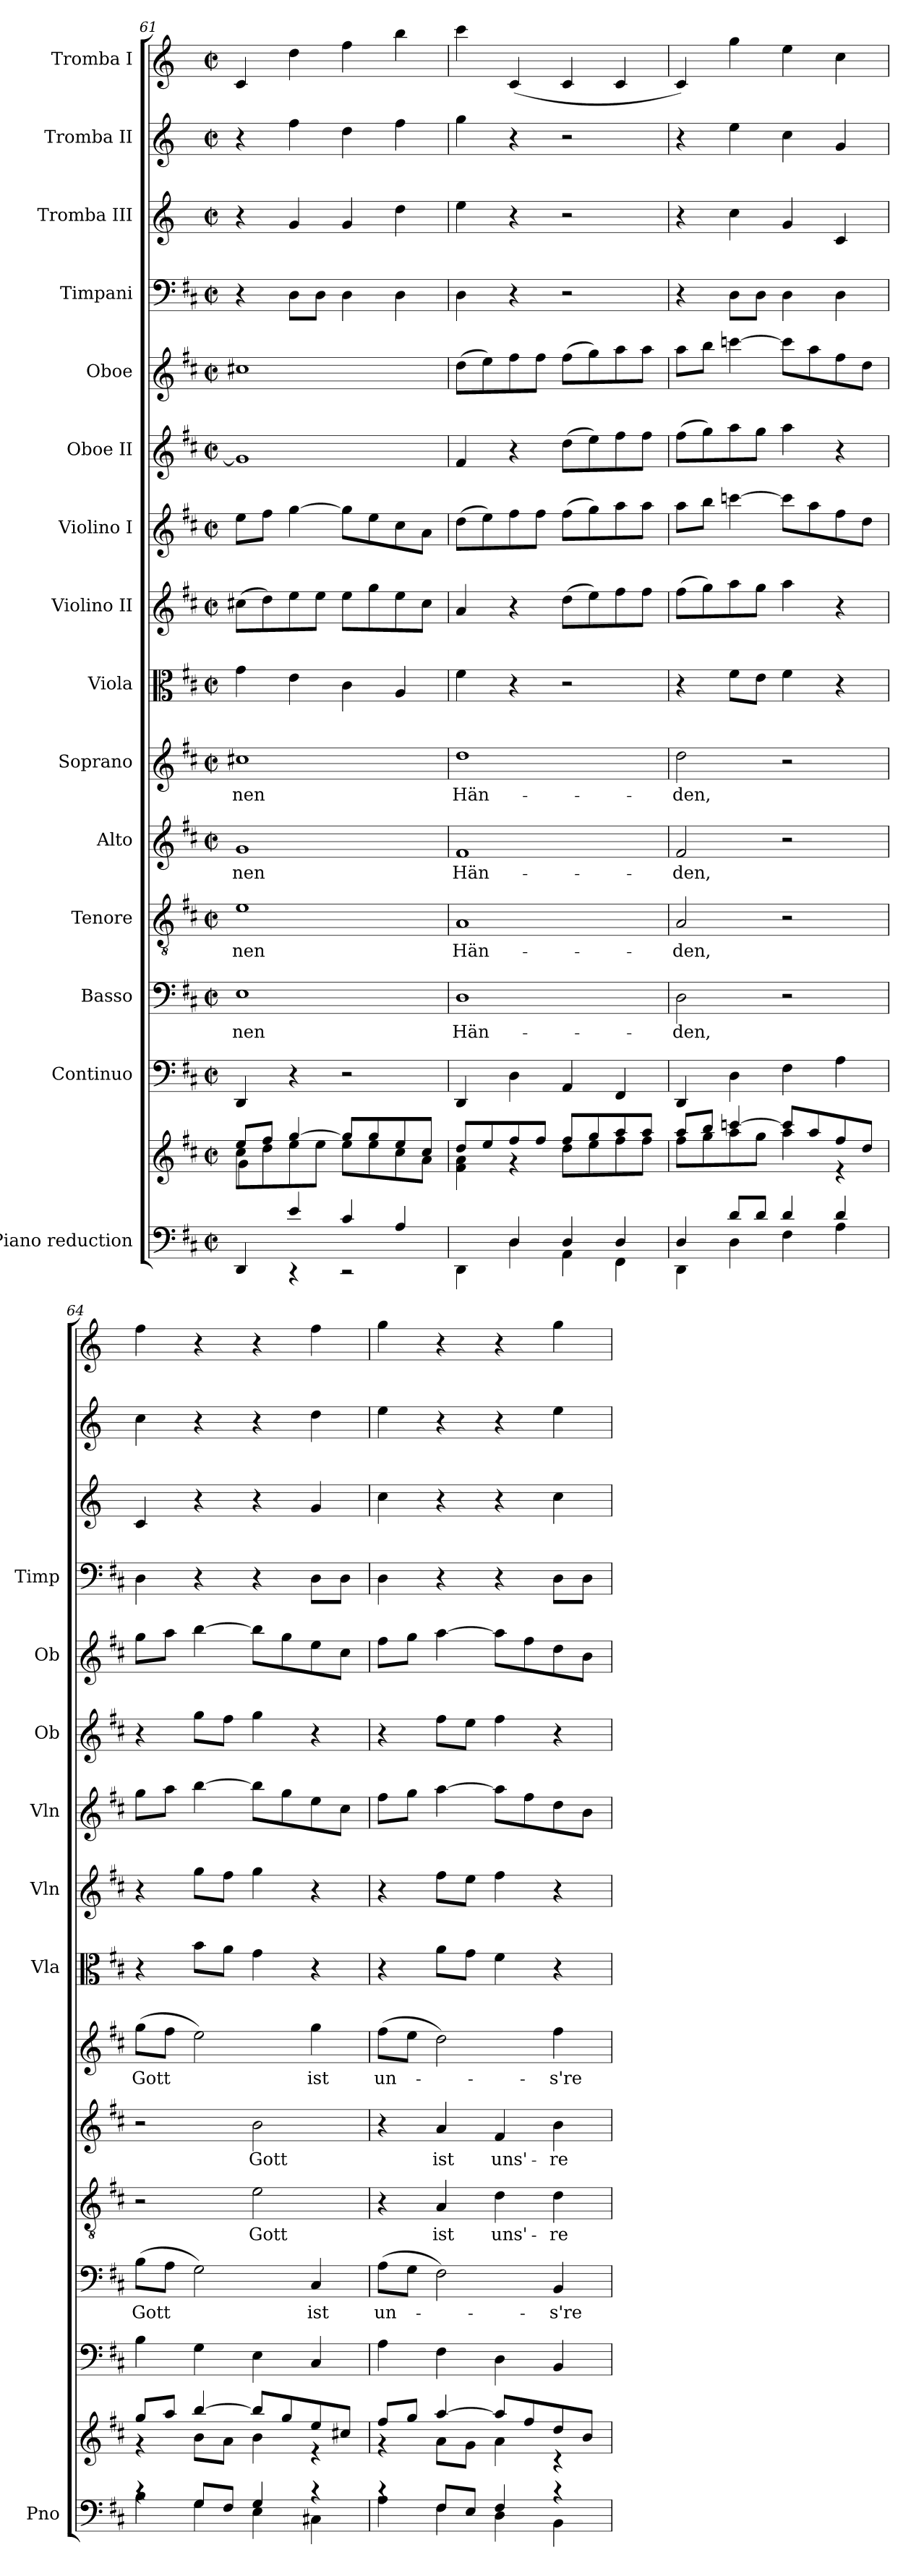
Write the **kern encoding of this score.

**kern	**kern	**kern	**kern	**text	**kern	**text	**kern	**text	**kern	**text	**kern	**kern	**kern	**kern	**kern	**kern	**kern	**kern	**kern
*part15	*part15	*part14	*part13	*part13	*part12	*part12	*part11	*part11	*part10	*part10	*part9	*part8	*part7	*part6	*part5	*part4	*part3	*part2	*part1
*staff16	*staff15	*staff14	*staff13	*staff13	*staff12	*staff12	*staff11	*staff11	*staff10	*staff10	*staff9	*staff8	*staff7	*staff6	*staff5	*staff4	*staff3	*staff2	*staff1
*I"Piano reduction	*	*I"Continuo	*I"Basso	*	*I"Tenore	*	*I"Alto	*	*I"Soprano	*	*I"Viola	*I"Violino II	*I"Violino I	*I"Oboe II	*I"Oboe	*I"Timpani	*I"Tromba III	*I"Tromba II	*I"Tromba I
*I'Pno	*	*	*	*	*	*	*	*	*	*	*I'Vla	*I'Vln	*I'Vln	*I'Ob	*I'Ob	*I'Timp	*	*	*
*clefF4	*clefG2	*clefF4	*clefF4	*	*clefGv2	*	*clefG2	*	*clefG2	*	*clefC3	*clefG2	*clefG2	*clefG2	*clefG2	*clefF4	*clefG2	*clefG2	*clefG2
*	*	*	*	*	*	*	*	*	*	*	*	*	*	*	*	*	*ITrd-1c-2	*ITrd-1c-2	*ITrd-1c-2
*k[f#c#]	*k[f#c#]	*k[f#c#]	*k[f#c#]	*	*k[f#c#]	*	*k[f#c#]	*	*k[f#c#]	*	*k[f#c#]	*k[f#c#]	*k[f#c#]	*k[f#c#]	*k[f#c#]	*k[f#c#]	*k[f#c#]	*k[f#c#]	*k[f#c#]
*M2/2	*M2/2	*M2/2	*M2/2	*	*M2/2	*	*M2/2	*	*M2/2	*	*M2/2	*M2/2	*M2/2	*M2/2	*M2/2	*M2/2	*M2/2	*M2/2	*M2/2
*met(c|)	*met(c|)	*met(c|)	*met(c|)	*	*met(c|)	*	*met(c|)	*	*met(c|)	*	*met(c|)	*met(c|)	*met(c|)	*met(c|)	*met(c|)	*met(c|)	*met(c|)	*met(c|)	*met(c|)
=61	=61	=61	=61	=61	=61	=61	=61	=61	=61	=61	=61	=61	=61	=61	=61	=61	=61	=61	=61
*^	*^	*	*	*	*	*	*	*	*	*	*	*	*	*	*	*	*	*	*
*	*	*	*^	*	*	*	*	*	*	*	*	*	*	*	*	*	*	*	*	*	*
!	!	!	!	!	!	!	!LO:LY:b	!	!LO:LY:b	!	!LO:LY:b	!	!LO:LY:b	!	!	!	!	!	!	!	!	!
4ryy	4DD/	8ee/L	8cc#\L	4g\	4DD/	1E	-nen	1e	-nen	1g	-nen	1cc#X	-nen	4g\	(>8cc#X\L	8ee\L	1g]	1cc#X	4r	4r	4r	4d/
.	.	8ff#/J	8dd\	.	.	.	.	.	.	.	.	.	.	.	8dd\)	8ff#\J	.	.	.	.	.	.
4e/	4r	[4gg/	8ee\	2.ryy	4r	.	.	.	.	.	.	.	.	4e\	8ee\	[4gg\	.	.	8D\L	4a/	4gg\	4ee\
.	.	.	8ee\J	.	.	.	.	.	.	.	.	.	.	.	8ee\J	.	.	.	8D\J	.	.	.
4c#/	2r	8gg/L]	8ee\L	.	2r	.	.	.	.	.	.	.	.	4c#\	8ee\L	8gg\L]	.	.	4D\	4a/	4ee\	4gg\
.	.	8gg/	8ee\	.	.	.	.	.	.	.	.	.	.	.	8gg\	8ee\	.	.	.	.	.	.
4A/	.	8ee/	8cc#\	.	.	.	.	.	.	.	.	.	.	4A/	8ee\	8cc#\	.	.	4D\	4ee\	4gg\	4ccc#\
.	.	8cc#/J	8a\J	.	.	.	.	.	.	.	.	.	.	.	8cc#\J	8a\J	.	.	.	.	.	.
*	*	*	*v	*v	*	*	*	*	*	*	*	*	*	*	*	*	*	*	*	*	*	*
=62	=62	=62	=62	=62	=62	=62	=62	=62	=62	=62	=62	=62	=62	=62	=62	=62	=62	=62	=62	=62	=62
!	!	!	!	!	!	!LO:LY:b	!	!LO:LY:b	!	!LO:LY:b	!	!LO:LY:b	!	!	!	!	!	!	!	!	!
4ryy	4DD\	8dd/L	4f#\ 4a\	4DD/	1D	Hän-	1A	Hän-	1f#	Hän-	1dd	Hän-	4f#\	4a/	(>8dd\L	4f#/	(>8dd\L	4D\	4ff#\	4aa\	4ddd\
.	.	8ee/	.	.	.	.	.	.	.	.	.	.	.	.	8ee\)	.	8ee\)	.	.	.	.
4D/	4D\	8ff#/	4r	4D\	.	.	.	.	.	.	.	.	4r	4r	8ff#\	4r	8ff#\	4r	4r	4r	(<4d/
.	.	8ff#/J	.	.	.	.	.	.	.	.	.	.	.	.	8ff#\J	.	8ff#\J	.	.	.	.
4D/	4AA\	8ff#/L	8dd\L	4AA/	.	.	.	.	.	.	.	.	2r	(>8dd\L	(>8ff#\L	(>8dd\L	(>8ff#\L	2r	2r	2r	4d/
.	.	8gg/	8ee\	.	.	.	.	.	.	.	.	.	.	8ee\)	8gg\)	8ee\)	8gg\)	.	.	.	.
4D/	4FF#\	8aa/	8ff#\	4FF#/	.	.	.	.	.	.	.	.	.	8ff#\	8aa\	8ff#\	8aa\	.	.	.	4d/
.	.	8aa/J	8ff#\J	.	.	.	.	.	.	.	.	.	.	8ff#\J	8aa\J	8ff#\J	8aa\J	.	.	.	.
!!LO:PB:g=z
=63	=63	=63	=63	=63	=63	=63	=63	=63	=63	=63	=63	=63	=63	=63	=63	=63	=63	=63	=63	=63	=63
!	!	!	!	!	!	!LO:LY:b	!	!LO:LY:b	!	!LO:LY:b	!	!LO:LY:b	!	!	!	!	!	!	!	!	!
4D/	4DD\	8aa/L	8ff#\L	4DD/	2D\	-den,	2A/	-den,	2f#/	-den,	2dd\	-den,	4r	(>8ff#\L	8aa\L	(>8ff#\L	8aa\L	4r	4r	4r	4d/)
.	.	8bb/J	8gg\	.	.	.	.	.	.	.	.	.	.	8gg\)	8bb\J	8gg\)	8bb\J	.	.	.	.
8d/L	4D\	[4cccn/	8aa\	4D\	.	.	.	.	.	.	.	.	8f#\L	8aa\	[4cccn\	8aa\	[4cccn\	8D\L	4dd\	4ff#\	4aa\
8d/J	.	.	8gg\J	.	.	.	.	.	.	.	.	.	8e\J	8gg\J	.	8gg\J	.	8D\J	.	.	.
4d/	4F#\	8ccc/L]	4aa\	4F#\	2r	.	2r	.	2r	.	2r	.	4f#\	4aa\	8ccc\L]	4aa\	8ccc\L]	4D\	4a/	4dd\	4ff#\
.	.	8aa/	.	.	.	.	.	.	.	.	.	.	.	.	8aa\	.	8aa\	.	.	.	.
4d/	4A\	8ff#/	4r	4A\	.	.	.	.	.	.	.	.	4r	4r	8ff#\	4r	8ff#\	4D\	4d/	4a/	4dd\
.	.	8dd/J	.	.	.	.	.	.	.	.	.	.	.	.	8dd\J	.	8dd\J	.	.	.	.
=64	=64	=64	=64	=64	=64	=64	=64	=64	=64	=64	=64	=64	=64	=64	=64	=64	=64	=64	=64	=64	=64
!	!	!	!	!	!	!LO:LY:b	!	!	!	!	!	!LO:LY:b	!	!	!	!	!	!	!	!	!
4rc	4B\	8gg/L	4r	4B\	(>8B\L	Gott	2r	.	2r	.	(>8gg\L	Gott	4r	4r	8gg\L	4r	8gg\L	4D\	4d/	4dd\	4gg\
.	.	8aa/J	.	.	8A\J	.	.	.	.	.	8ff#\J	.	.	.	8aa\J	.	8aa\J	.	.	.	.
8G/L	4G\	[4bb/	8b\L	4G\	2G\)	.	.	.	.	.	2ee\)	.	8b\L	8gg\L	[4bb\	8gg\L	[4bb\	4r	4r	4r	4r
8F#/J	.	.	8a\J	.	.	.	.	.	.	.	.	.	8a\J	8ff#\J	.	8ff#\J	.	.	.	.	.
!	!	!	!	!	!	!	!	!LO:LY:b	!	!LO:LY:b	!	!	!	!	!	!	!	!	!	!	!
4G/	4E\	8bb/L]	4b\	4E\	.	.	2e\	Gott	2b\	Gott	.	.	4g\	4gg\	8bb\L]	4gg\	8bb\L]	4r	4r	4r	4r
.	.	8gg/	.	.	.	.	.	.	.	.	.	.	.	.	8gg\	.	8gg\	.	.	.	.
!	!	!	!	!	!	!LO:LY:b	!	!	!	!	!	!LO:LY:b	!	!	!	!	!	!	!	!	!
4rc	4C#X\	8ee/	4r	4C#/	4C#/	ist	.	.	.	.	4gg\	ist	4r	4r	8ee\	4r	8ee\	8D\L	4a/	4ee\	4gg\
.	.	8cc#X/J	.	.	.	.	.	.	.	.	.	.	.	.	8cc#\J	.	8cc#\J	8D\J	.	.	.
=65	=65	=65	=65	=65	=65	=65	=65	=65	=65	=65	=65	=65	=65	=65	=65	=65	=65	=65	=65	=65	=65
!	!	!	!	!	!	!LO:LY:b	!	!	!	!	!	!LO:LY:b	!	!	!	!	!	!	!	!	!
4rc	4A\	8ff#/L	4r	4A\	(>8A\L	un-	4r	.	4r	.	(>8ff#\L	un-	4r	4r	8ff#\L	4r	8ff#\L	4D\	4dd\	4ff#\	4aa\
.	.	8gg/J	.	.	8G\J	.	.	.	.	.	8ee\J	.	.	.	8gg\J	.	8gg\J	.	.	.	.
!	!	!	!	!	!	!	!	!LO:LY:b	!	!LO:LY:b	!	!	!	!	!	!	!	!	!	!	!
8F#/L	4F#\	[4aa/	8a\L	4F#\	2F#\)	.	4A/	ist	4a/	ist	2dd\)	.	8a\L	8ff#\L	[4aa\	8ff#\L	[4aa\	4r	4r	4r	4r
8E/J	.	.	8g\J	.	.	.	.	.	.	.	.	.	8g\J	8ee\J	.	8ee\J	.	.	.	.	.
!	!	!	!	!	!	!	!	!LO:LY:b	!	!LO:LY:b	!	!	!	!	!	!	!	!	!	!	!
4F#/	4D\	8aa/L]	4a\	4D\	.	.	4d\	uns'-	4f#/	uns'-	.	.	4f#\	4ff#\	8aa\L]	4ff#\	8aa\L]	4r	4r	4r	4r
.	.	8ff#/	.	.	.	.	.	.	.	.	.	.	.	.	8ff#\	.	8ff#\	.	.	.	.
!	!	!	!	!	!	!LO:LY:b	!	!LO:LY:b	!	!LO:LY:b	!	!LO:LY:b	!	!	!	!	!	!	!	!	!
4rc	4BB\	8dd/	4r	4BB/	4BB/	-s're	4d\	-re	4b\	-re	4ff#\	-s're	4r	4r	8dd\	4r	8dd\	8D\L	4dd\	4ff#\	4aa\
.	.	8b/J	.	.	.	.	.	.	.	.	.	.	.	.	8b\J	.	8b\J	8D\J	.	.	.
*v	*v	*	*	*	*	*	*	*	*	*	*	*	*	*	*	*	*	*	*	*	*
*	*v	*v	*	*	*	*	*	*	*	*	*	*	*	*	*	*	*	*	*	*
=	=	=	=	=	=	=	=	=	=	=	=	=	=	=	=	=	=	=	=
*-	*-	*-	*-	*-	*-	*-	*-	*-	*-	*-	*-	*-	*-	*-	*-	*-	*-	*-	*-
